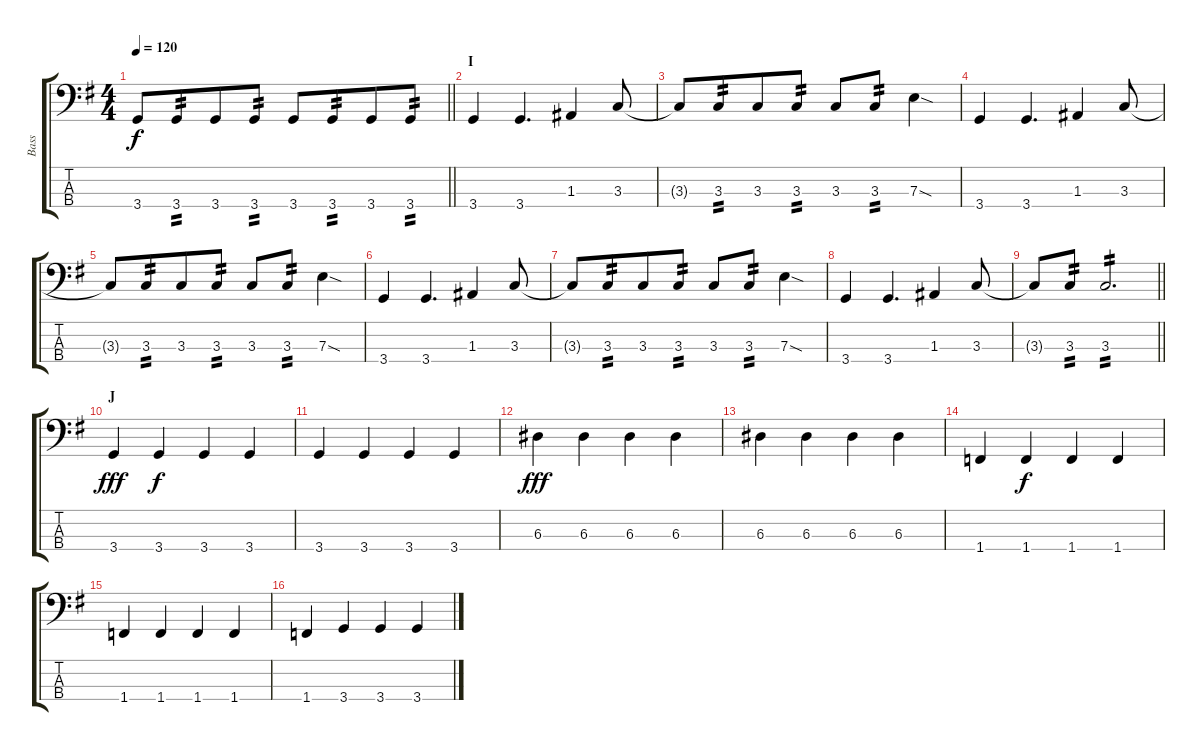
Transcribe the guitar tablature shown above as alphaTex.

\track ("Bass" "Bass") {instrument electricbassfinger}
\staff {score tabs}
\tuning (G2 D2 A1 E1) {hide}
\ts (4 4)
\tempo 120
\clef f4
\barLineRight lightlight
\ks g
3.4.8{dy f} 3.4.8{tp 2 beam merge} 3.4.8 3.4.8{tp 2} 3.4.8 3.4.8{tp 2 beam merge} 3.4.8 3.4.8{tp 2} |
\section ("" "I")
3.4.4 3.4.4{d} 1.3.4 3.3.8 |
3.3{t}.8 3.3.8{tp 2 beam merge} 3.3.8 3.3.8{tp 2} 3.3.8 3.3.8{tp 2} 7.3{sod}.4 |
3.4.4 3.4.4{d} 1.3.4 3.3.8 |
3.3{t}.8 3.3.8{tp 2 beam merge} 3.3.8 3.3.8{tp 2} 3.3.8 3.3.8{tp 2} 7.3{sod}.4 |
3.4.4 3.4.4{d} 1.3.4 3.3.8 |
3.3{t}.8 3.3.8{tp 2 beam merge} 3.3.8 3.3.8{tp 2} 3.3.8 3.3.8{tp 2} 7.3{sod}.4 |
3.4.4 3.4.4{d} 1.3.4 3.3.8 |
\barLineRight lightlight
3.3{t}.8 3.3.8{tp 2} 3.3.2{d tp 2} |
\section ("" "J")
3.4.4{dy fff} 3.4.4{dy f} 3.4.4 3.4.4 |
3.4.4 3.4.4 3.4.4 3.4.4 |
6.3.4{dy fff} 6.3.4 6.3.4 6.3.4 |
6.3.4 6.3.4 6.3.4 6.3.4 |
1.4.4 1.4.4{dy f} 1.4.4 1.4.4 |
1.4.4 1.4.4 1.4.4 1.4.4 |
1.4.4 3.4.4 3.4.4 3.4.4
